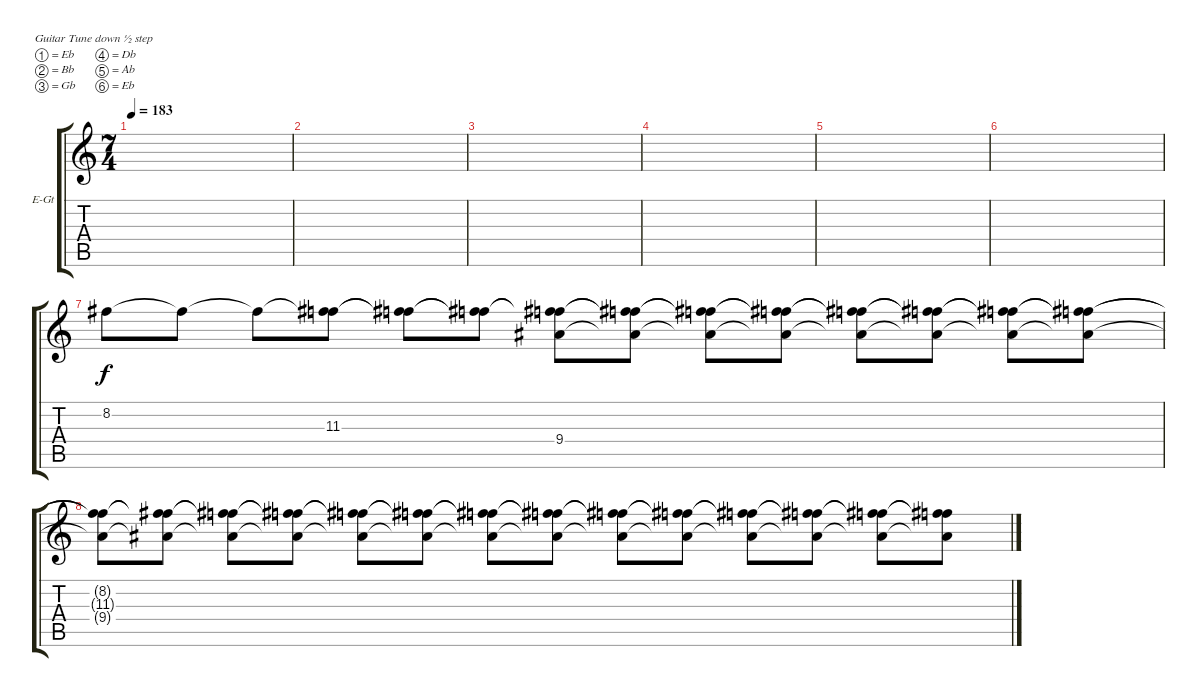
\bracketExtendMode groupsimilarinstruments
\firstSystemTrackNameOrientation horizontal
\otherSystemsTrackNameOrientation horizontal
\track ("solo" "E-Gt") {instrument distortionguitar}
\staff {score tabs}
\tuning (Eb4 Bb3 Gb3 Db3 Ab2 Eb2)
\ts (7 4)
\tempo 183
\clef g2
\ks c
|
|
|
|
|
|
8.2.8 8.2{t}.8 8.2{t}.8 (11.3 8.2{t}).8 (11.3{t} 8.2{t}).8 (11.3{t} 8.2{t}).8 (11.3{t} 8.2{t} 9.4).8 (9.4{t} 11.3{t} 8.2{t}).8 (9.4{t} 11.3{t} 8.2{t}).8 (9.4{t} 11.3{t} 8.2{t}).8 (9.4{t} 11.3{t} 8.2{t}).8 (9.4{t} 11.3{t} 8.2{t}).8 (9.4{t} 11.3{t} 8.2{t}).8 (9.4{t} 11.3{t} 8.2{t}).8 |
(9.4{t} 11.3{t} 8.2{t}).8 (9.4{t} 11.3{t} 8.2{t}).8 (9.4{t} 11.3{t} 8.2{t}).8 (9.4{t} 11.3{t} 8.2{t}).8 (9.4{t} 11.3{t} 8.2{t}).8 (9.4{t} 11.3{t} 8.2{t}).8 (9.4{t} 11.3{t} 8.2{t}).8 (9.4{t} 11.3{t} 8.2{t}).8 (9.4{t} 11.3{t} 8.2{t}).8 (9.4{t} 11.3{t} 8.2{t}).8 (9.4{t} 11.3{t} 8.2{t}).8 (9.4{t} 11.3{t} 8.2{t}).8 (9.4{t} 11.3{t} 8.2{t}).8 (9.4{t} 11.3{t} 8.2{t}).8
